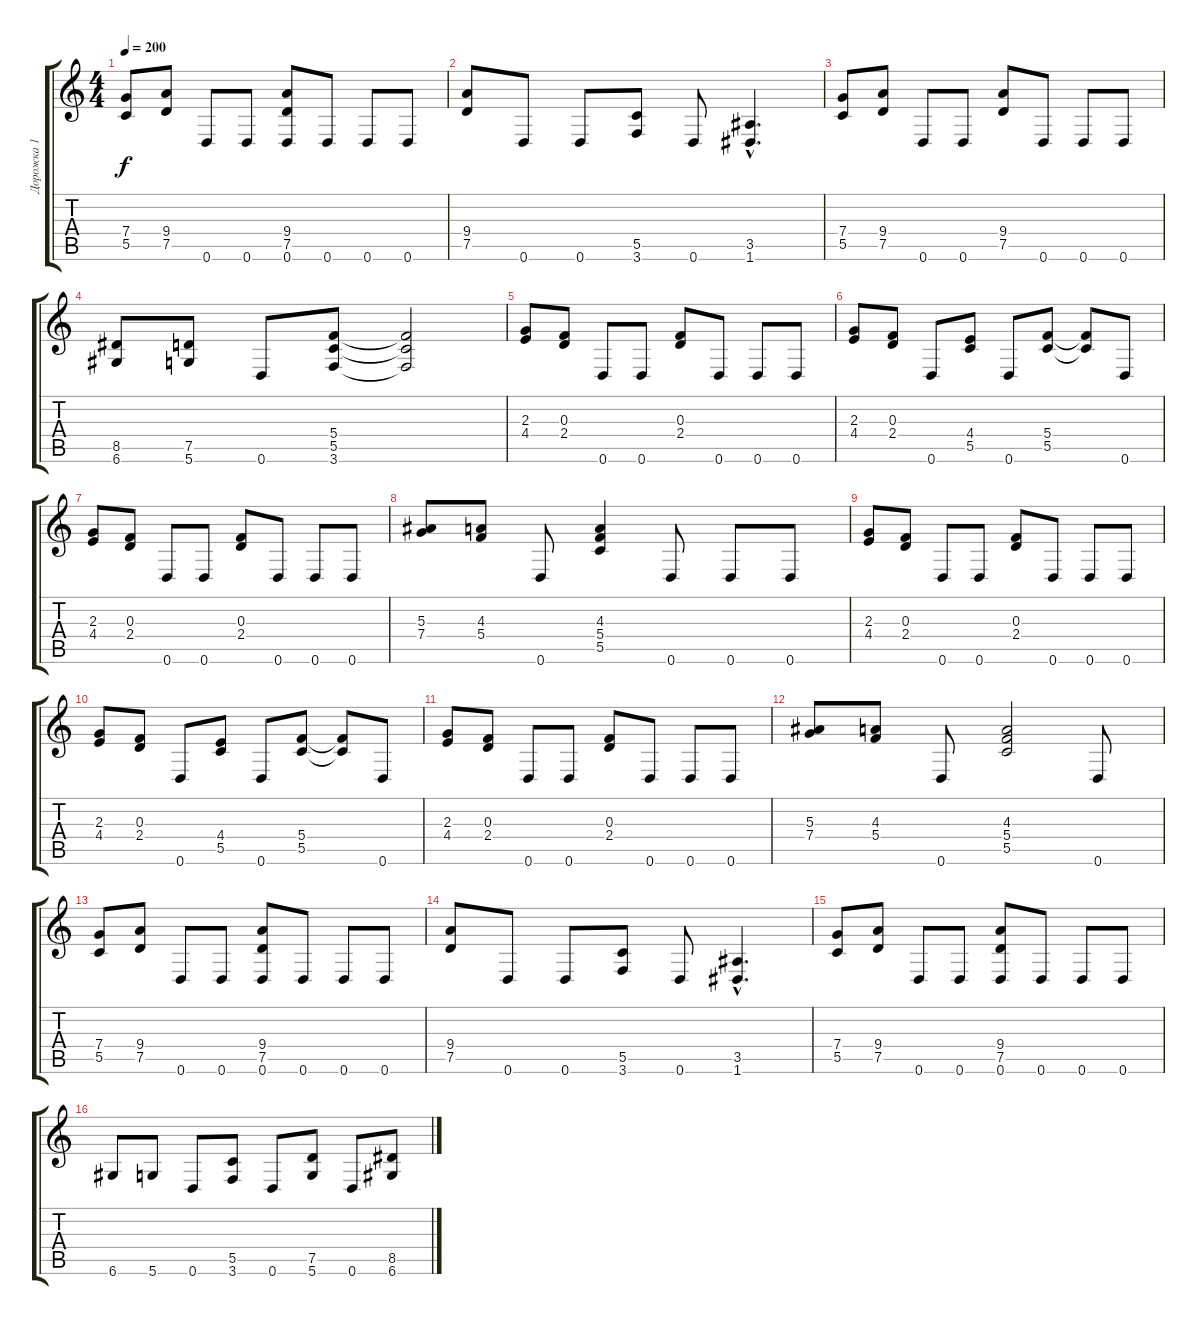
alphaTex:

\track ("Дорожка 1" "Дорожка 1") {instrument distortionguitar}
\staff {score tabs}
\tuning (D4 A3 F3 C3 G2 D2) {hide}
\ts (4 4)
\tempo 200
\clef g2
\ks c
(7.4 5.5).8{dy f} (9.4 7.5).8 0.6.8 0.6.8 (9.4 7.5 0.6).8 0.6.8 0.6.8 0.6.8 |
(9.4 7.5).8 0.6.8 0.6.8 (5.5 3.6).8 0.6.8 (3.5{hac} 1.6{hac}).4{d} |
(7.4 5.5).8 (9.4 7.5).8 0.6.8 0.6.8 (9.4 7.5).8 0.6.8 0.6.8 0.6.8 |
(8.5 6.6).8 (7.5 5.6).8 0.6.8 (5.4 5.5 3.6).8 (5.4{t} 5.5{t} 3.6{t}).2 |
(2.3 4.4).8 (0.3 2.4).8 0.6.8 0.6.8 (0.3 2.4).8 0.6.8 0.6.8 0.6.8 |
(2.3 4.4).8 (0.3 2.4).8 0.6.8 (4.4 5.5).8 0.6.8 (5.4 5.5).8 (5.4{t} 5.5{t}).8 0.6.8 |
(2.3 4.4).8 (0.3 2.4).8 0.6.8 0.6.8 (0.3 2.4).8 0.6.8 0.6.8 0.6.8 |
(5.3 7.4).8 (4.3 5.4).8 0.6.8 (4.3 5.4 5.5).4 0.6.8 0.6.8 0.6.8 |
(2.3 4.4).8 (0.3 2.4).8 0.6.8 0.6.8 (0.3 2.4).8 0.6.8 0.6.8 0.6.8 |
(2.3 4.4).8 (0.3 2.4).8 0.6.8 (4.4 5.5).8 0.6.8 (5.4 5.5).8 (5.4{t} 5.5{t}).8 0.6.8 |
(2.3 4.4).8 (0.3 2.4).8 0.6.8 0.6.8 (0.3 2.4).8 0.6.8 0.6.8 0.6.8 |
(5.3 7.4).8 (4.3 5.4).8 0.6.8 (4.3 5.4 5.5).2 0.6.8 |
(7.4 5.5).8 (9.4 7.5).8 0.6.8 0.6.8 (9.4 7.5 0.6).8 0.6.8 0.6.8 0.6.8 |
(9.4 7.5).8 0.6.8 0.6.8 (5.5 3.6).8 0.6.8 (3.5{hac} 1.6{hac}).4{d} |
(7.4 5.5).8 (9.4 7.5).8 0.6.8 0.6.8 (9.4 7.5 0.6).8 0.6.8 0.6.8 0.6.8 |
6.6.8 5.6.8 0.6.8 (5.5 3.6).8 0.6.8 (7.5 5.6).8 0.6.8 (8.5 6.6).8
